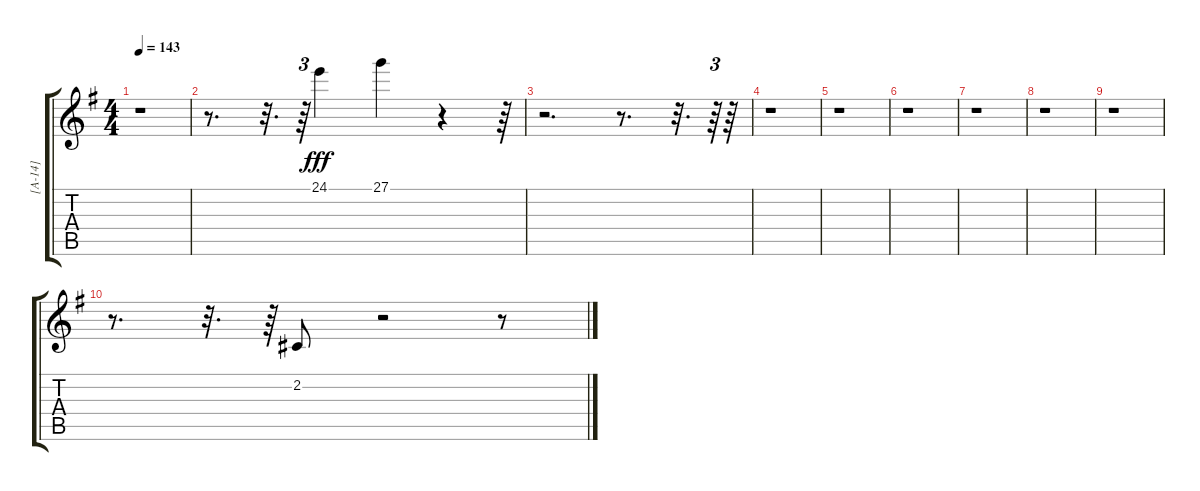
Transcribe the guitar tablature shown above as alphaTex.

\track ("[A-14] " "[A-14] ") {instrument fx5brightness}
\staff {score tabs}
\tuning (E4 B3 G3 D3 A2 E2) {hide}
\ts (4 4)
\tempo 143
\clef g2
\ks g
r.1{dy fff} |
r.8{d} r.32{d} r.64{tu (3 2)} 24.1.4 27.1.4 r.4 r.64 |
r.2{d} r.8{d} r.32{d} r.64{tu (3 2)} r.64 |
r.1 |
r.1 |
r.1 |
r.1 |
r.1 |
r.1 |
r.8{d} r.32{d} r.64{tu (3 2)} 2.2.8{volume 13 instrument guitarfretnoise} r.2 r.8
